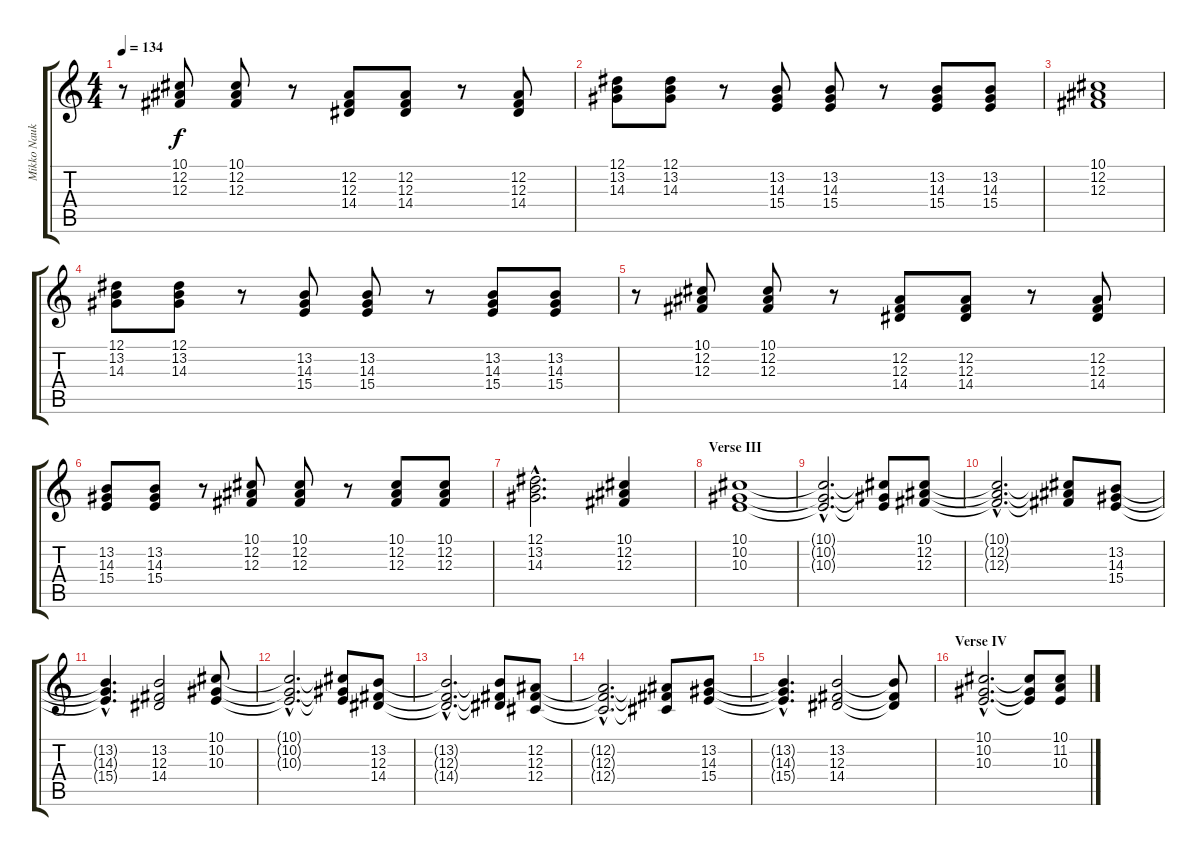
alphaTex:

\track ("Mikko Naukkarinen - Keyboards II" "Mikko Nauk") {instrument stringensemble1}
\staff {score tabs}
\tuning (Eb4 Bb3 Gb3 Db3 Ab2 Eb2) {hide}
\ts (4 4)
\tempo 134
\clef g2
\ks c
r.8{dy f} (10.1 12.2 12.3).8 (10.1 12.2 12.3).8 r.8 (12.2 12.3 14.4).8 (12.2 12.3 14.4).8 r.8 (12.2 12.3 14.4).8 |
(12.1 13.2 14.3).8 (12.1 13.2 14.3).8 r.8 (13.2 14.3 15.4).8 (13.2 14.3 15.4).8 r.8 (13.2 14.3 15.4).8 (13.2 14.3 15.4).8 |
(10.1 12.2 12.3).1 |
(12.1 13.2 14.3).8 (12.1 13.2 14.3).8 r.8 (13.2 14.3 15.4).8 (13.2 14.3 15.4).8 r.8 (13.2 14.3 15.4).8 (13.2 14.3 15.4).8 |
r.8 (10.1 12.2 12.3).8 (10.1 12.2 12.3).8 r.8 (12.2 12.3 14.4).8 (12.2 12.3 14.4).8 r.8 (12.2 12.3 14.4).8 |
(13.2 14.3 15.4).8 (13.2 14.3 15.4).8 r.8 (10.1 12.2 12.3).8 (10.1 12.2 12.3).8 r.8 (10.1 12.2 12.3).8 (10.1 12.2 12.3).8 |
(12.1{hac} 13.2{hac} 14.3{hac}).2{d} (10.1 12.2 12.3).4 |
\section ("" "Verse III")
(10.1 10.2 10.3).1{volume 6 instrument choiraahs} |
(10.1{hac t} 10.2{hac t} 10.3{hac t}).2{d} (10.1{t} 10.2{t} 10.3{t}).8 (10.1 12.2 12.3).8 |
(10.1{hac t} 12.2{hac t} 12.3{hac t}).2{d} (10.1{t} 12.2{t} 12.3{t}).8 (13.2 14.3 15.4).8 |
(13.2{hac t} 14.3{hac t} 15.4{hac t}).4{d} (13.2 12.3 14.4).2 (10.1 10.2 10.3).8 |
(10.1{hac t} 10.2{hac t} 10.3{hac t}).2{d} (10.1{t} 10.2{t} 10.3{t}).8 (13.2 12.3 14.4).8 |
(13.2{hac t} 12.3{hac t} 14.4{hac t}).2{d} (13.2{t} 12.3{t} 14.4{t}).8 (12.2 12.3 12.4).8 |
(12.2{hac t} 12.3{hac t} 12.4{hac t}).2{d} (12.2{t} 12.3{t} 12.4{t}).8 (13.2 14.3 15.4).8 |
(13.2{hac t} 14.3{hac t} 15.4{hac t}).4{d} (13.2 12.3 14.4).2 (13.2{t} 12.3{t} 14.4{t}).8 |
\section ("" "Verse IV")
(10.1{hac} 10.2{hac} 10.3{hac}).2{d volume 6 instrument choiraahs} (10.1{t} 10.2{t} 10.3{t}).8 (10.1 11.2 10.3).8
